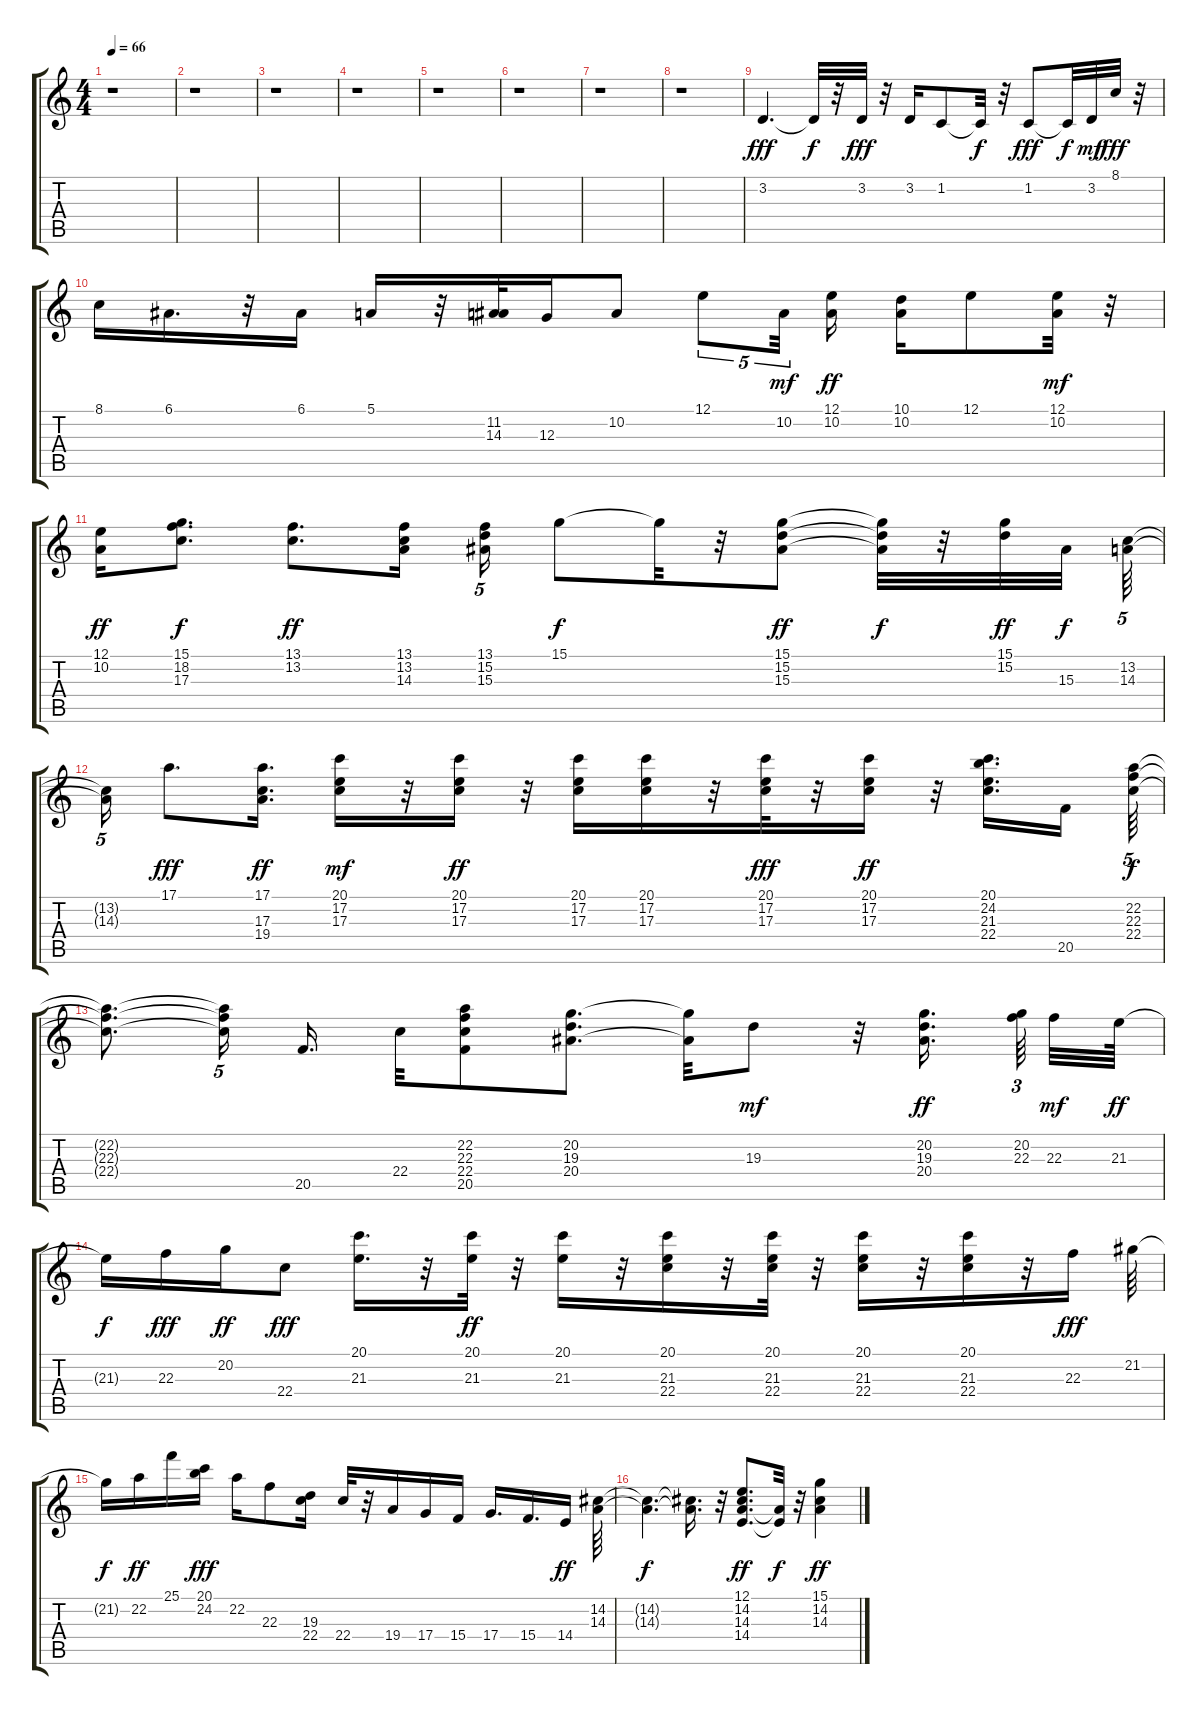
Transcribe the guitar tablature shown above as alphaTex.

\track "" {instrument lead1square}
\staff {score tabs}
\tuning (E4 B3 G3 D3 A2 E2) {hide}
\ts (4 4)
\tempo 66
\clef g2
\ks c
r.1{dy fff} |
r.1 |
r.1 |
r.1 |
r.1 |
r.1 |
r.1 |
r.1 |
3.2.4{d} 3.2{t}.32{dy f} r.32 3.2.32{dy fff} r.32 3.2.16 1.2.8 1.2{t}.32{dy f} r.32 1.2.8{dy fff} 1.2{t}.32{dy f} 3.2.32{dy mf} 8.1.32{dy fff} r.32 |
8.1.16 6.1.16{d} r.32 6.1.16 5.1.16 r.32 (11.2 14.3).32 12.3.16 10.2.8 12.1.8{tu (5 4)} 10.2.32{tu (5 4) dy mf beam splitsecondary} (12.1 10.2).16{dy ff} (10.1 10.2).16 12.1.8 (12.1 10.2).32{dy mf} r.32 |
(12.1 10.2).16{dy ff} (15.1 18.2 17.3).8{d dy f} (13.1 13.2).8{d dy ff} (13.1 13.2 14.3).16 (13.1 15.2 15.3).16{tu (5 4)} 15.1.8{dy f} 15.1{t}.32 r.32 (15.1 15.2 15.3).8{dy ff} (15.1{t} 15.2{t} 15.3{t}).32{dy f} r.32 (15.1 15.2).32{dy ff} 15.3.32{dy f beam splitsecondary} (13.2 14.3).64{tu (5 4)} |
(13.2{t} 14.3{t}).16{tu (5 4)} 17.1.8{d dy fff} (17.1 17.3 19.4).16{d dy ff} (20.1 17.2 17.3).16{dy mf} r.32 (20.1 17.2 17.3).16{dy ff} r.32 (20.1 17.2 17.3).16 (20.1 17.2 17.3).16 r.32 (20.1 17.2 17.3).32{dy fff} r.32 (20.1 17.2 17.3).16{dy ff} r.32 (20.1 24.2 21.3 22.4).16{d} 20.5.16{beam splitsecondary} (22.2 22.3 22.4).64{tu (5 4) dy f} |
(22.2{t} 22.3{t} 22.4{t}).8{d} (22.2{t} 22.3{t} 22.4{t}).16{tu (5 4)} 20.5.16{d} 22.4.32 (22.2 22.3 22.4 20.5).8 (20.2 19.3 20.4).8{d} (20.2{t} 20.4{t}).32 19.3.8{dy mf} r.32 (20.2 19.3 20.4).16{d dy ff beam splitsecondary} (20.2 22.3).64{tu (3 2) beam splitsecondary} 22.3.32{dy mf} 21.3.64{dy ff} |
21.3{t}.16{dy f} 22.3.16{dy fff} 20.2.16{dy ff} 22.4.8{dy fff} (20.1 21.3).16{d} r.32 (20.1 21.3).32{dy ff} r.32 (20.1 21.3).16 r.32 (20.1 21.3 22.4).16 r.32 (20.1 21.3 22.4).32 r.32 (20.1 21.3 22.4).16 r.32 (20.1 21.3 22.4).16 r.32 22.3.16{dy fff} 21.2.64 |
21.2{t}.16{dy f} 22.2.16{dy ff} 25.1.16 (20.1 24.2).16{dy fff} 22.2.16 22.3.8 (19.3 22.4).16 22.4.32 r.32 19.4.16 17.4.16 15.4.16 17.4.16{d} 15.4.16{d} 14.4.16{dy ff} (14.2 14.3).64 |
(14.2{t} 14.3{t}).4{d dy f} (14.2{t} 14.3{t}).16{d} r.32 (12.1 14.2 14.3 14.4).8{d dy ff} (14.3{t} 14.4{t}).32{dy f} r.32 (15.1 14.2 14.3).4{dy ff}
